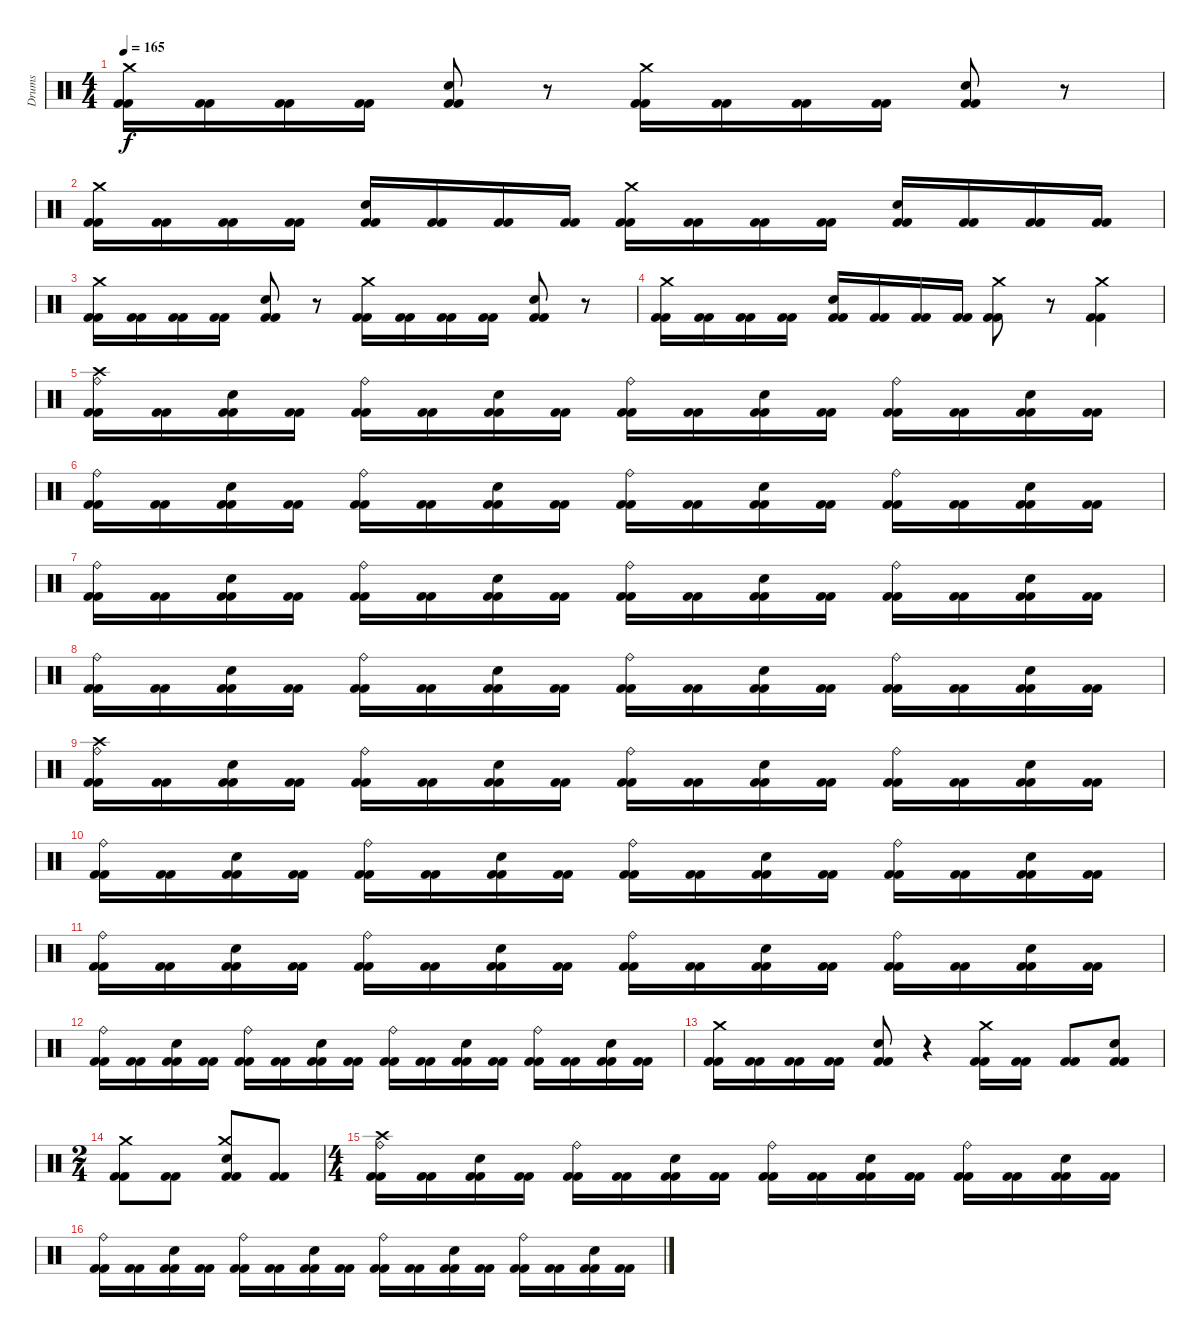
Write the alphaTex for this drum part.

\track ("Drums" "Drums") {instrument percussion}
\staff {score}
\articulation defaults
\ts (4 4)
\tempo 165
\clef neutral
\ks c
("Kick (hit) 2" "Kick (hit) 2" "Crash medium (hit)").16{dy f} ("Kick (hit) 2" "Kick (hit) 2").16 ("Kick (hit) 2" "Kick (hit) 2").16 ("Kick (hit) 2" "Kick (hit) 2").16 ("Kick (hit) 2" "Kick (hit) 2" "Electric Snare (hit)").8 r.8 ("Kick (hit) 2" "Kick (hit) 2" "Crash medium (hit)").16 ("Kick (hit) 2" "Kick (hit) 2").16 ("Kick (hit) 2" "Kick (hit) 2").16 ("Kick (hit) 2" "Kick (hit) 2").16 ("Kick (hit) 2" "Kick (hit) 2" "Electric Snare (hit)").8 r.8 |
("Kick (hit) 2" "Kick (hit) 2" "Crash medium (hit)").16 ("Kick (hit) 2" "Kick (hit) 2").16 ("Kick (hit) 2" "Kick (hit) 2").16 ("Kick (hit) 2" "Kick (hit) 2").16 ("Kick (hit) 2" "Kick (hit) 2" "Electric Snare (hit)").16 ("Kick (hit) 2" "Kick (hit) 2").16 ("Kick (hit) 2" "Kick (hit) 2").16 ("Kick (hit) 2" "Kick (hit) 2").16 ("Kick (hit) 2" "Kick (hit) 2" "Crash medium (hit)").16 ("Kick (hit) 2" "Kick (hit) 2").16 ("Kick (hit) 2" "Kick (hit) 2").16 ("Kick (hit) 2" "Kick (hit) 2").16 ("Kick (hit) 2" "Kick (hit) 2" "Electric Snare (hit)").16 ("Kick (hit) 2" "Kick (hit) 2").16 ("Kick (hit) 2" "Kick (hit) 2").16 ("Kick (hit) 2" "Kick (hit) 2").16 |
("Kick (hit) 2" "Kick (hit) 2" "Crash medium (hit)").16 ("Kick (hit) 2" "Kick (hit) 2").16 ("Kick (hit) 2" "Kick (hit) 2").16 ("Kick (hit) 2" "Kick (hit) 2").16 ("Kick (hit) 2" "Kick (hit) 2" "Electric Snare (hit)").8 r.8 ("Kick (hit) 2" "Kick (hit) 2" "Crash medium (hit)").16 ("Kick (hit) 2" "Kick (hit) 2").16 ("Kick (hit) 2" "Kick (hit) 2").16 ("Kick (hit) 2" "Kick (hit) 2").16 ("Kick (hit) 2" "Kick (hit) 2" "Electric Snare (hit)").8 r.8 |
("Kick (hit) 2" "Kick (hit) 2" "Crash medium (hit)").16 ("Kick (hit) 2" "Kick (hit) 2").16 ("Kick (hit) 2" "Kick (hit) 2").16 ("Kick (hit) 2" "Kick (hit) 2").16 ("Kick (hit) 2" "Kick (hit) 2" "Electric Snare (hit)").16 ("Kick (hit) 2" "Kick (hit) 2").16 ("Kick (hit) 2" "Kick (hit) 2").16 ("Kick (hit) 2" "Kick (hit) 2").16 ("Kick (hit) 2" "Kick (hit) 2" "Crash medium (hit)").8 r.8 ("Kick (hit) 2" "Kick (hit) 2" "Crash medium (hit)").4 |
("Kick (hit) 2" "Kick (hit) 2" "Ride (bell)" "Crash high (hit)").16 ("Kick (hit) 2" "Kick (hit) 2").16 ("Kick (hit) 2" "Kick (hit) 2" "Electric Snare (hit)").16 ("Kick (hit) 2" "Kick (hit) 2").16 ("Kick (hit) 2" "Kick (hit) 2" "Ride (bell)").16 ("Kick (hit) 2" "Kick (hit) 2").16 ("Kick (hit) 2" "Kick (hit) 2" "Electric Snare (hit)").16 ("Kick (hit) 2" "Kick (hit) 2").16 ("Kick (hit) 2" "Kick (hit) 2" "Ride (bell)").16 ("Kick (hit) 2" "Kick (hit) 2").16 ("Kick (hit) 2" "Kick (hit) 2" "Electric Snare (hit)").16 ("Kick (hit) 2" "Kick (hit) 2").16 ("Kick (hit) 2" "Kick (hit) 2" "Ride (bell)").16 ("Kick (hit) 2" "Kick (hit) 2").16 ("Kick (hit) 2" "Kick (hit) 2" "Electric Snare (hit)").16 ("Kick (hit) 2" "Kick (hit) 2").16 |
("Kick (hit) 2" "Kick (hit) 2" "Ride (bell)").16 ("Kick (hit) 2" "Kick (hit) 2").16 ("Kick (hit) 2" "Kick (hit) 2" "Electric Snare (hit)").16 ("Kick (hit) 2" "Kick (hit) 2").16 ("Kick (hit) 2" "Kick (hit) 2" "Ride (bell)").16 ("Kick (hit) 2" "Kick (hit) 2").16 ("Kick (hit) 2" "Kick (hit) 2" "Electric Snare (hit)").16 ("Kick (hit) 2" "Kick (hit) 2").16 ("Kick (hit) 2" "Kick (hit) 2" "Ride (bell)").16 ("Kick (hit) 2" "Kick (hit) 2").16 ("Kick (hit) 2" "Kick (hit) 2" "Electric Snare (hit)").16 ("Kick (hit) 2" "Kick (hit) 2").16 ("Kick (hit) 2" "Kick (hit) 2" "Ride (bell)").16 ("Kick (hit) 2" "Kick (hit) 2").16 ("Kick (hit) 2" "Kick (hit) 2" "Electric Snare (hit)").16 ("Kick (hit) 2" "Kick (hit) 2").16 |
("Kick (hit) 2" "Kick (hit) 2" "Ride (bell)").16 ("Kick (hit) 2" "Kick (hit) 2").16 ("Kick (hit) 2" "Kick (hit) 2" "Electric Snare (hit)").16 ("Kick (hit) 2" "Kick (hit) 2").16 ("Kick (hit) 2" "Kick (hit) 2" "Ride (bell)").16 ("Kick (hit) 2" "Kick (hit) 2").16 ("Kick (hit) 2" "Kick (hit) 2" "Electric Snare (hit)").16 ("Kick (hit) 2" "Kick (hit) 2").16 ("Kick (hit) 2" "Kick (hit) 2" "Ride (bell)").16 ("Kick (hit) 2" "Kick (hit) 2").16 ("Kick (hit) 2" "Kick (hit) 2" "Electric Snare (hit)").16 ("Kick (hit) 2" "Kick (hit) 2").16 ("Kick (hit) 2" "Kick (hit) 2" "Ride (bell)").16 ("Kick (hit) 2" "Kick (hit) 2").16 ("Kick (hit) 2" "Kick (hit) 2" "Electric Snare (hit)").16 ("Kick (hit) 2" "Kick (hit) 2").16 |
("Kick (hit) 2" "Kick (hit) 2" "Ride (bell)").16 ("Kick (hit) 2" "Kick (hit) 2").16 ("Kick (hit) 2" "Kick (hit) 2" "Electric Snare (hit)").16 ("Kick (hit) 2" "Kick (hit) 2").16 ("Kick (hit) 2" "Kick (hit) 2" "Ride (bell)").16 ("Kick (hit) 2" "Kick (hit) 2").16 ("Kick (hit) 2" "Kick (hit) 2" "Electric Snare (hit)").16 ("Kick (hit) 2" "Kick (hit) 2").16 ("Kick (hit) 2" "Kick (hit) 2" "Ride (bell)").16 ("Kick (hit) 2" "Kick (hit) 2").16 ("Kick (hit) 2" "Kick (hit) 2" "Electric Snare (hit)").16 ("Kick (hit) 2" "Kick (hit) 2").16 ("Kick (hit) 2" "Kick (hit) 2" "Ride (bell)").16 ("Kick (hit) 2" "Kick (hit) 2").16 ("Kick (hit) 2" "Kick (hit) 2" "Electric Snare (hit)").16 ("Kick (hit) 2" "Kick (hit) 2").16 |
("Kick (hit) 2" "Kick (hit) 2" "Ride (bell)" "Crash high (hit)").16 ("Kick (hit) 2" "Kick (hit) 2").16 ("Kick (hit) 2" "Kick (hit) 2" "Electric Snare (hit)").16 ("Kick (hit) 2" "Kick (hit) 2").16 ("Kick (hit) 2" "Kick (hit) 2" "Ride (bell)").16 ("Kick (hit) 2" "Kick (hit) 2").16 ("Kick (hit) 2" "Kick (hit) 2" "Electric Snare (hit)").16 ("Kick (hit) 2" "Kick (hit) 2").16 ("Kick (hit) 2" "Kick (hit) 2" "Ride (bell)").16 ("Kick (hit) 2" "Kick (hit) 2").16 ("Kick (hit) 2" "Kick (hit) 2" "Electric Snare (hit)").16 ("Kick (hit) 2" "Kick (hit) 2").16 ("Kick (hit) 2" "Kick (hit) 2" "Ride (bell)").16 ("Kick (hit) 2" "Kick (hit) 2").16 ("Kick (hit) 2" "Kick (hit) 2" "Electric Snare (hit)").16 ("Kick (hit) 2" "Kick (hit) 2").16 |
("Kick (hit) 2" "Kick (hit) 2" "Ride (bell)").16 ("Kick (hit) 2" "Kick (hit) 2").16 ("Kick (hit) 2" "Kick (hit) 2" "Electric Snare (hit)").16 ("Kick (hit) 2" "Kick (hit) 2").16 ("Kick (hit) 2" "Kick (hit) 2" "Ride (bell)").16 ("Kick (hit) 2" "Kick (hit) 2").16 ("Kick (hit) 2" "Kick (hit) 2" "Electric Snare (hit)").16 ("Kick (hit) 2" "Kick (hit) 2").16 ("Kick (hit) 2" "Kick (hit) 2" "Ride (bell)").16 ("Kick (hit) 2" "Kick (hit) 2").16 ("Kick (hit) 2" "Kick (hit) 2" "Electric Snare (hit)").16 ("Kick (hit) 2" "Kick (hit) 2").16 ("Kick (hit) 2" "Kick (hit) 2" "Ride (bell)").16 ("Kick (hit) 2" "Kick (hit) 2").16 ("Kick (hit) 2" "Kick (hit) 2" "Electric Snare (hit)").16 ("Kick (hit) 2" "Kick (hit) 2").16 |
("Kick (hit) 2" "Kick (hit) 2" "Ride (bell)").16 ("Kick (hit) 2" "Kick (hit) 2").16 ("Kick (hit) 2" "Kick (hit) 2" "Electric Snare (hit)").16 ("Kick (hit) 2" "Kick (hit) 2").16 ("Kick (hit) 2" "Kick (hit) 2" "Ride (bell)").16 ("Kick (hit) 2" "Kick (hit) 2").16 ("Kick (hit) 2" "Kick (hit) 2" "Electric Snare (hit)").16 ("Kick (hit) 2" "Kick (hit) 2").16 ("Kick (hit) 2" "Kick (hit) 2" "Ride (bell)").16 ("Kick (hit) 2" "Kick (hit) 2").16 ("Kick (hit) 2" "Kick (hit) 2" "Electric Snare (hit)").16 ("Kick (hit) 2" "Kick (hit) 2").16 ("Kick (hit) 2" "Kick (hit) 2" "Ride (bell)").16 ("Kick (hit) 2" "Kick (hit) 2").16 ("Kick (hit) 2" "Kick (hit) 2" "Electric Snare (hit)").16 ("Kick (hit) 2" "Kick (hit) 2").16 |
("Kick (hit) 2" "Kick (hit) 2" "Ride (bell)").16 ("Kick (hit) 2" "Kick (hit) 2").16 ("Kick (hit) 2" "Kick (hit) 2" "Electric Snare (hit)").16 ("Kick (hit) 2" "Kick (hit) 2").16 ("Kick (hit) 2" "Kick (hit) 2" "Ride (bell)").16 ("Kick (hit) 2" "Kick (hit) 2").16 ("Kick (hit) 2" "Kick (hit) 2" "Electric Snare (hit)").16 ("Kick (hit) 2" "Kick (hit) 2").16 ("Kick (hit) 2" "Kick (hit) 2" "Ride (bell)").16 ("Kick (hit) 2" "Kick (hit) 2").16 ("Kick (hit) 2" "Kick (hit) 2" "Electric Snare (hit)").16 ("Kick (hit) 2" "Kick (hit) 2").16 ("Kick (hit) 2" "Kick (hit) 2" "Ride (bell)").16 ("Kick (hit) 2" "Kick (hit) 2").16 ("Kick (hit) 2" "Kick (hit) 2" "Electric Snare (hit)").16 ("Kick (hit) 2" "Kick (hit) 2").16 |
("Kick (hit) 2" "Kick (hit) 2" "Crash medium (hit)").16 ("Kick (hit) 2" "Kick (hit) 2").16 ("Kick (hit) 2" "Kick (hit) 2").16 ("Kick (hit) 2" "Kick (hit) 2").16 ("Kick (hit) 2" "Kick (hit) 2" "Electric Snare (hit)").8 r.4 ("Kick (hit) 2" "Kick (hit) 2" "Crash medium (hit)").16 ("Kick (hit) 2" "Kick (hit) 2").16 ("Kick (hit) 2" "Kick (hit) 2").8 ("Kick (hit) 2" "Kick (hit) 2" "Electric Snare (hit)").8 |
\ts (2 4)
("Kick (hit) 2" "Kick (hit) 2" "Crash medium (hit)").8 ("Kick (hit) 2" "Kick (hit) 2").8 ("Kick (hit) 2" "Kick (hit) 2" "Electric Snare (hit)" "Crash medium (hit)").8 ("Kick (hit) 2" "Kick (hit) 2").8 |
\ts (4 4)
("Kick (hit) 2" "Kick (hit) 2" "Ride (bell)" "Crash high (hit)").16 ("Kick (hit) 2" "Kick (hit) 2").16 ("Kick (hit) 2" "Kick (hit) 2" "Electric Snare (hit)").16 ("Kick (hit) 2" "Kick (hit) 2").16 ("Kick (hit) 2" "Kick (hit) 2" "Ride (bell)").16 ("Kick (hit) 2" "Kick (hit) 2").16 ("Kick (hit) 2" "Kick (hit) 2" "Electric Snare (hit)").16 ("Kick (hit) 2" "Kick (hit) 2").16 ("Kick (hit) 2" "Kick (hit) 2" "Ride (bell)").16 ("Kick (hit) 2" "Kick (hit) 2").16 ("Kick (hit) 2" "Kick (hit) 2" "Electric Snare (hit)").16 ("Kick (hit) 2" "Kick (hit) 2").16 ("Kick (hit) 2" "Kick (hit) 2" "Ride (bell)").16 ("Kick (hit) 2" "Kick (hit) 2").16 ("Kick (hit) 2" "Kick (hit) 2" "Electric Snare (hit)").16 ("Kick (hit) 2" "Kick (hit) 2").16 |
("Kick (hit) 2" "Kick (hit) 2" "Ride (bell)").16 ("Kick (hit) 2" "Kick (hit) 2").16 ("Kick (hit) 2" "Kick (hit) 2" "Electric Snare (hit)").16 ("Kick (hit) 2" "Kick (hit) 2").16 ("Kick (hit) 2" "Kick (hit) 2" "Ride (bell)").16 ("Kick (hit) 2" "Kick (hit) 2").16 ("Kick (hit) 2" "Kick (hit) 2" "Electric Snare (hit)").16 ("Kick (hit) 2" "Kick (hit) 2").16 ("Kick (hit) 2" "Kick (hit) 2" "Ride (bell)").16 ("Kick (hit) 2" "Kick (hit) 2").16 ("Kick (hit) 2" "Kick (hit) 2" "Electric Snare (hit)").16 ("Kick (hit) 2" "Kick (hit) 2").16 ("Kick (hit) 2" "Kick (hit) 2" "Ride (bell)").16 ("Kick (hit) 2" "Kick (hit) 2").16 ("Kick (hit) 2" "Kick (hit) 2" "Electric Snare (hit)").16 ("Kick (hit) 2" "Kick (hit) 2").16
